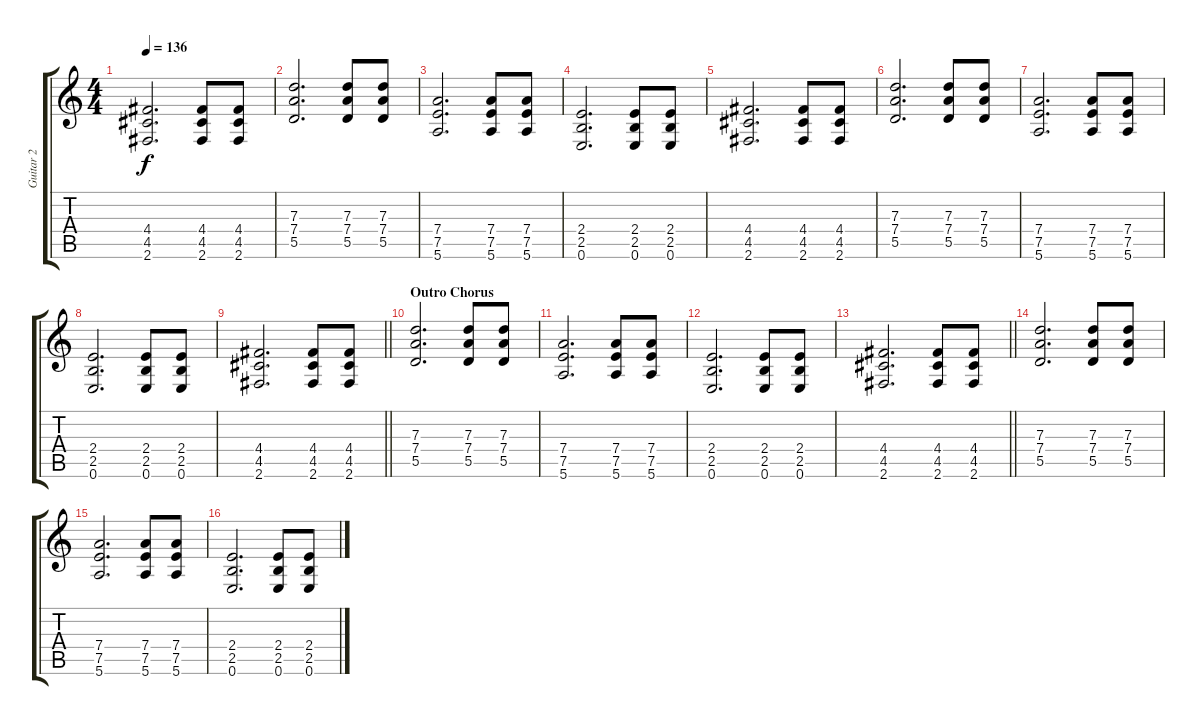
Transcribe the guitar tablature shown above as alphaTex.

\track ("Guitar 2" "Guitar 2") {instrument acousticguitarsteel}
\staff {score tabs}
\tuning (E4 B3 G3 D3 A2 E2) {hide}
\ts (4 4)
\tempo 136
\clef g2
\ks c
(4.4 4.5 2.6).2{d dy f} (4.4 4.5 2.6).8 (4.4 4.5 2.6).8 |
(7.3 7.4 5.5).2{d} (7.3 7.4 5.5).8 (7.3 7.4 5.5).8 |
(7.4 7.5 5.6).2{d} (7.4 7.5 5.6).8 (7.4 7.5 5.6).8 |
(2.4 2.5 0.6).2{d} (2.4 2.5 0.6).8 (2.4 2.5 0.6).8 |
(4.4 4.5 2.6).2{d} (4.4 4.5 2.6).8 (4.4 4.5 2.6).8 |
(7.3 7.4 5.5).2{d} (7.3 7.4 5.5).8 (7.3 7.4 5.5).8 |
(7.4 7.5 5.6).2{d} (7.4 7.5 5.6).8 (7.4 7.5 5.6).8 |
(2.4 2.5 0.6).2{d} (2.4 2.5 0.6).8 (2.4 2.5 0.6).8 |
\barLineRight lightlight
(4.4 4.5 2.6).2{d} (4.4 4.5 2.6).8 (4.4 4.5 2.6).8 |
\section ("" "Outro Chorus")
(7.3 7.4 5.5).2{d} (7.3 7.4 5.5).8 (7.3 7.4 5.5).8 |
(7.4 7.5 5.6).2{d} (7.4 7.5 5.6).8 (7.4 7.5 5.6).8 |
(2.4 2.5 0.6).2{d} (2.4 2.5 0.6).8 (2.4 2.5 0.6).8 |
\barLineRight lightlight
(4.4 4.5 2.6).2{d} (4.4 4.5 2.6).8 (4.4 4.5 2.6).8 |
(7.3 7.4 5.5).2{d} (7.3 7.4 5.5).8 (7.3 7.4 5.5).8 |
(7.4 7.5 5.6).2{d} (7.4 7.5 5.6).8 (7.4 7.5 5.6).8 |
(2.4 2.5 0.6).2{d} (2.4 2.5 0.6).8 (2.4 2.5 0.6).8
